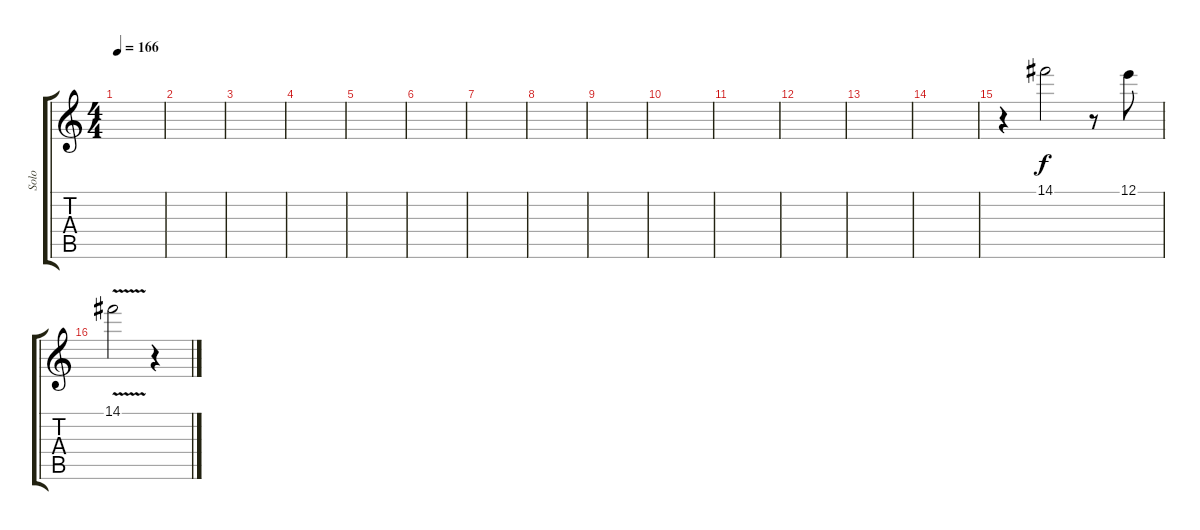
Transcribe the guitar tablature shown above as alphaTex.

\track ("Solo" "Solo") {instrument distortionguitar}
\staff {score tabs}
\tuning (E4 B3 G3 D3 A2 E2) {hide}
\ts (4 4)
\tempo 166
\clef g2
\ks c
|
|
|
|
|
|
|
|
|
|
|
|
|
|
r.4 14.1.2 r.8 12.1.8 |
14.1{v}.2 r.4
